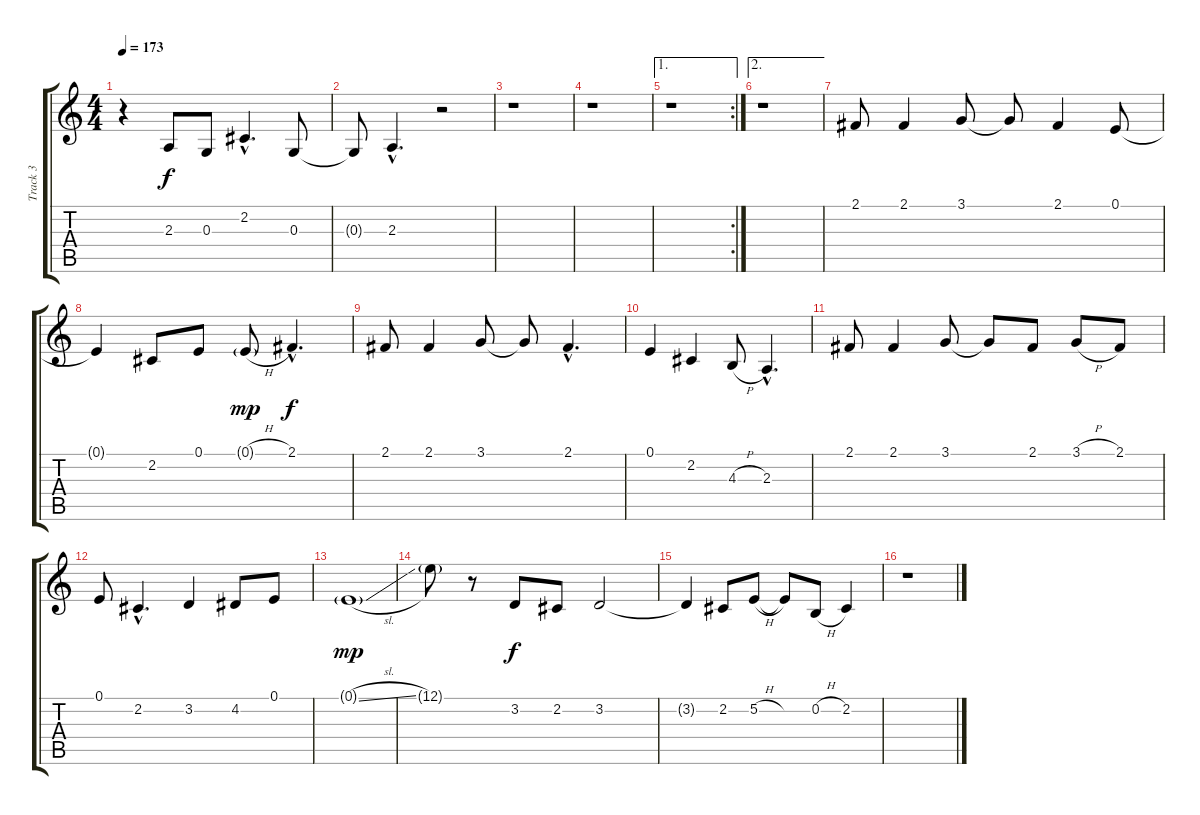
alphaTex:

\track ("Track 3" "Track 3") {instrument lead6voice}
\staff {score tabs}
\tuning (E4 B3 G3 D3 A2 E2) {hide}
\ts (4 4)
\tempo 173
\clef g2
\ks c
r.4{dy f} 2.3.8 0.3.8 2.2{hac}.4{d} 0.3.8 |
0.3{t}.8 2.3{hac}.4{d} r.2 |
r.1 |
r.1 |
\ae 1
\rc 2
r.1 |
\ae 2
r.1 |
2.1.8 2.1.4 3.1.8 3.1{t}.8 2.1.4 0.1.8 |
0.1{t}.4 2.2.8 0.1.8 0.1{h g}.8{dy mp} 2.1{hac}.4{d dy f} |
2.1.8 2.1.4 3.1.8 3.1{t}.8 2.1{hac}.4{d} |
0.1.4 2.2.4 4.3{h}.8 2.3{hac}.4{d} |
2.1.8 2.1.4 3.1.8 3.1{t}.8 2.1.8 3.1{h}.8 2.1.8 |
0.1.8 2.2{hac}.4{d} 3.2.4 4.2.8 0.1.8 |
0.1{sl g}.1{dy mp} |
12.1{g}.8 r.8 3.2.8{dy f} 2.2.8 3.2.2 |
3.2{t}.4 2.2.8 5.2{h}.8 5.2{t}.8 0.2{h}.8 2.2.4 |
r.1
